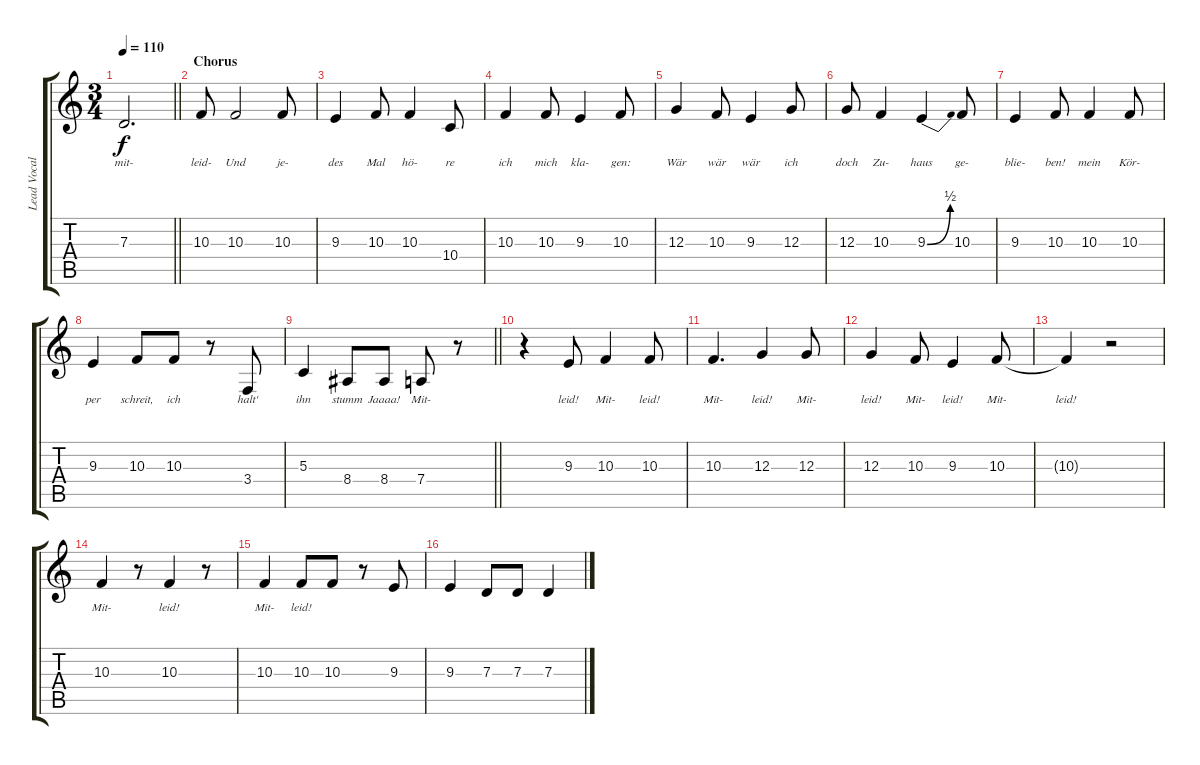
\track ("Lead Vocals" "Lead Vocal") {instrument altosax}
\staff {score tabs}
\tuning (E4 B3 G3 D3 A2 E2) {hide}
\ts (3 4)
\tempo 110
\clef g2
\barLineRight lightlight
\ks c
7.3{t}.2{d lyrics (0 "mit-") lyrics (1 "") lyrics (2 "") lyrics (3 "") lyrics (4 "") dy f} |
\section ("" "Chorus")
10.3.8{lyrics (0 "leid-") lyrics (1 "") lyrics (2 "") lyrics (3 "") lyrics (4 "")} 10.3.2{lyrics (0 "Und") lyrics (1 "") lyrics (2 "") lyrics (3 "") lyrics (4 "")} 10.3.8{lyrics (0 "je-") lyrics (1 "") lyrics (2 "") lyrics (3 "") lyrics (4 "")} |
9.3.4{lyrics (0 "des") lyrics (1 "") lyrics (2 "") lyrics (3 "") lyrics (4 "")} 10.3.8{lyrics (0 "Mal") lyrics (1 "") lyrics (2 "") lyrics (3 "") lyrics (4 "")} 10.3.4{lyrics (0 "hö-") lyrics (1 "") lyrics (2 "") lyrics (3 "") lyrics (4 "")} 10.4.8{lyrics (0 "re") lyrics (1 "") lyrics (2 "") lyrics (3 "") lyrics (4 "")} |
10.3.4{lyrics (0 "ich") lyrics (1 "") lyrics (2 "") lyrics (3 "") lyrics (4 "")} 10.3.8{lyrics (0 "mich") lyrics (1 "") lyrics (2 "") lyrics (3 "") lyrics (4 "")} 9.3.4{lyrics (0 "kla-") lyrics (1 "") lyrics (2 "") lyrics (3 "") lyrics (4 "")} 10.3.8{lyrics (0 "gen:") lyrics (1 "") lyrics (2 "") lyrics (3 "") lyrics (4 "")} |
12.3.4{lyrics (0 "Wär") lyrics (1 "") lyrics (2 "") lyrics (3 "") lyrics (4 "")} 10.3.8{lyrics (0 "wär") lyrics (1 "") lyrics (2 "") lyrics (3 "") lyrics (4 "")} 9.3.4{lyrics (0 "wär") lyrics (1 "") lyrics (2 "") lyrics (3 "") lyrics (4 "")} 12.3.8{lyrics (0 "ich") lyrics (1 "") lyrics (2 "") lyrics (3 "") lyrics (4 "")} |
12.3.8{lyrics (0 "doch") lyrics (1 "") lyrics (2 "") lyrics (3 "") lyrics (4 "")} 10.3.4{lyrics (0 "Zu-") lyrics (1 "") lyrics (2 "") lyrics (3 "") lyrics (4 "")} 9.3{be (bend 0 0 60 2)}.4{lyrics (0 "haus") lyrics (1 "") lyrics (2 "") lyrics (3 "") lyrics (4 "")} 10.3.8{lyrics (0 "ge-") lyrics (1 "") lyrics (2 "") lyrics (3 "") lyrics (4 "")} |
9.3.4{lyrics (0 "blie-") lyrics (1 "") lyrics (2 "") lyrics (3 "") lyrics (4 "")} 10.3.8{lyrics (0 "ben!") lyrics (1 "") lyrics (2 "") lyrics (3 "") lyrics (4 "")} 10.3.4{lyrics (0 "mein") lyrics (1 "") lyrics (2 "") lyrics (3 "") lyrics (4 "")} 10.3.8{lyrics (0 "Kör-") lyrics (1 "") lyrics (2 "") lyrics (3 "") lyrics (4 "")} |
9.3.4{lyrics (0 "per") lyrics (1 "") lyrics (2 "") lyrics (3 "") lyrics (4 "")} 10.3.8{lyrics (0 "schreit,") lyrics (1 "") lyrics (2 "") lyrics (3 "") lyrics (4 "")} 10.3.8{lyrics (0 "ich") lyrics (1 "") lyrics (2 "") lyrics (3 "") lyrics (4 "")} r.8 3.4.8{lyrics (0 "halt'") lyrics (1 "") lyrics (2 "") lyrics (3 "") lyrics (4 "")} |
\barLineRight lightlight
5.3.4{lyrics (0 "ihn") lyrics (1 "") lyrics (2 "") lyrics (3 "") lyrics (4 "")} 8.4.8{lyrics (0 "stumm") lyrics (1 "") lyrics (2 "") lyrics (3 "") lyrics (4 "")} 8.4.8{lyrics (0 "Jaaaa!") lyrics (1 "") lyrics (2 "") lyrics (3 "") lyrics (4 "")} 7.4.8{lyrics (0 "Mit-") lyrics (1 "") lyrics (2 "") lyrics (3 "") lyrics (4 "")} r.8 |
r.4 9.3.8{lyrics (0 "leid!") lyrics (1 "") lyrics (2 "") lyrics (3 "") lyrics (4 "")} 10.3.4{lyrics (0 "Mit-") lyrics (1 "") lyrics (2 "") lyrics (3 "") lyrics (4 "")} 10.3.8{lyrics (0 "leid!") lyrics (1 "") lyrics (2 "") lyrics (3 "") lyrics (4 "")} |
10.3.4{d lyrics (0 "Mit-") lyrics (1 "") lyrics (2 "") lyrics (3 "") lyrics (4 "")} 12.3.4{lyrics (0 "leid!") lyrics (1 "") lyrics (2 "") lyrics (3 "") lyrics (4 "")} 12.3.8{lyrics (0 "Mit-") lyrics (1 "") lyrics (2 "") lyrics (3 "") lyrics (4 "")} |
12.3.4{lyrics (0 "leid!") lyrics (1 "") lyrics (2 "") lyrics (3 "") lyrics (4 "")} 10.3.8{lyrics (0 "Mit-") lyrics (1 "") lyrics (2 "") lyrics (3 "") lyrics (4 "")} 9.3.4{lyrics (0 "leid!") lyrics (1 "") lyrics (2 "") lyrics (3 "") lyrics (4 "")} 10.3.8{lyrics (0 "Mit-") lyrics (1 "") lyrics (2 "") lyrics (3 "") lyrics (4 "")} |
10.3{t}.4{lyrics (0 "leid!") lyrics (1 "") lyrics (2 "") lyrics (3 "") lyrics (4 "")} r.2 |
10.3.4{lyrics (0 "Mit-") lyrics (1 "") lyrics (2 "") lyrics (3 "") lyrics (4 "")} r.8 10.3.4{lyrics (0 "leid!") lyrics (1 "") lyrics (2 "") lyrics (3 "") lyrics (4 "")} r.8 |
10.3.4{lyrics (0 "Mit-") lyrics (1 "") lyrics (2 "") lyrics (3 "") lyrics (4 "")} 10.3.8{lyrics (0 "leid!") lyrics (1 "") lyrics (2 "") lyrics (3 "") lyrics (4 "")} 10.3.8 r.8 9.3.8 |
9.3.4 7.3.8 7.3.8 7.3.4
